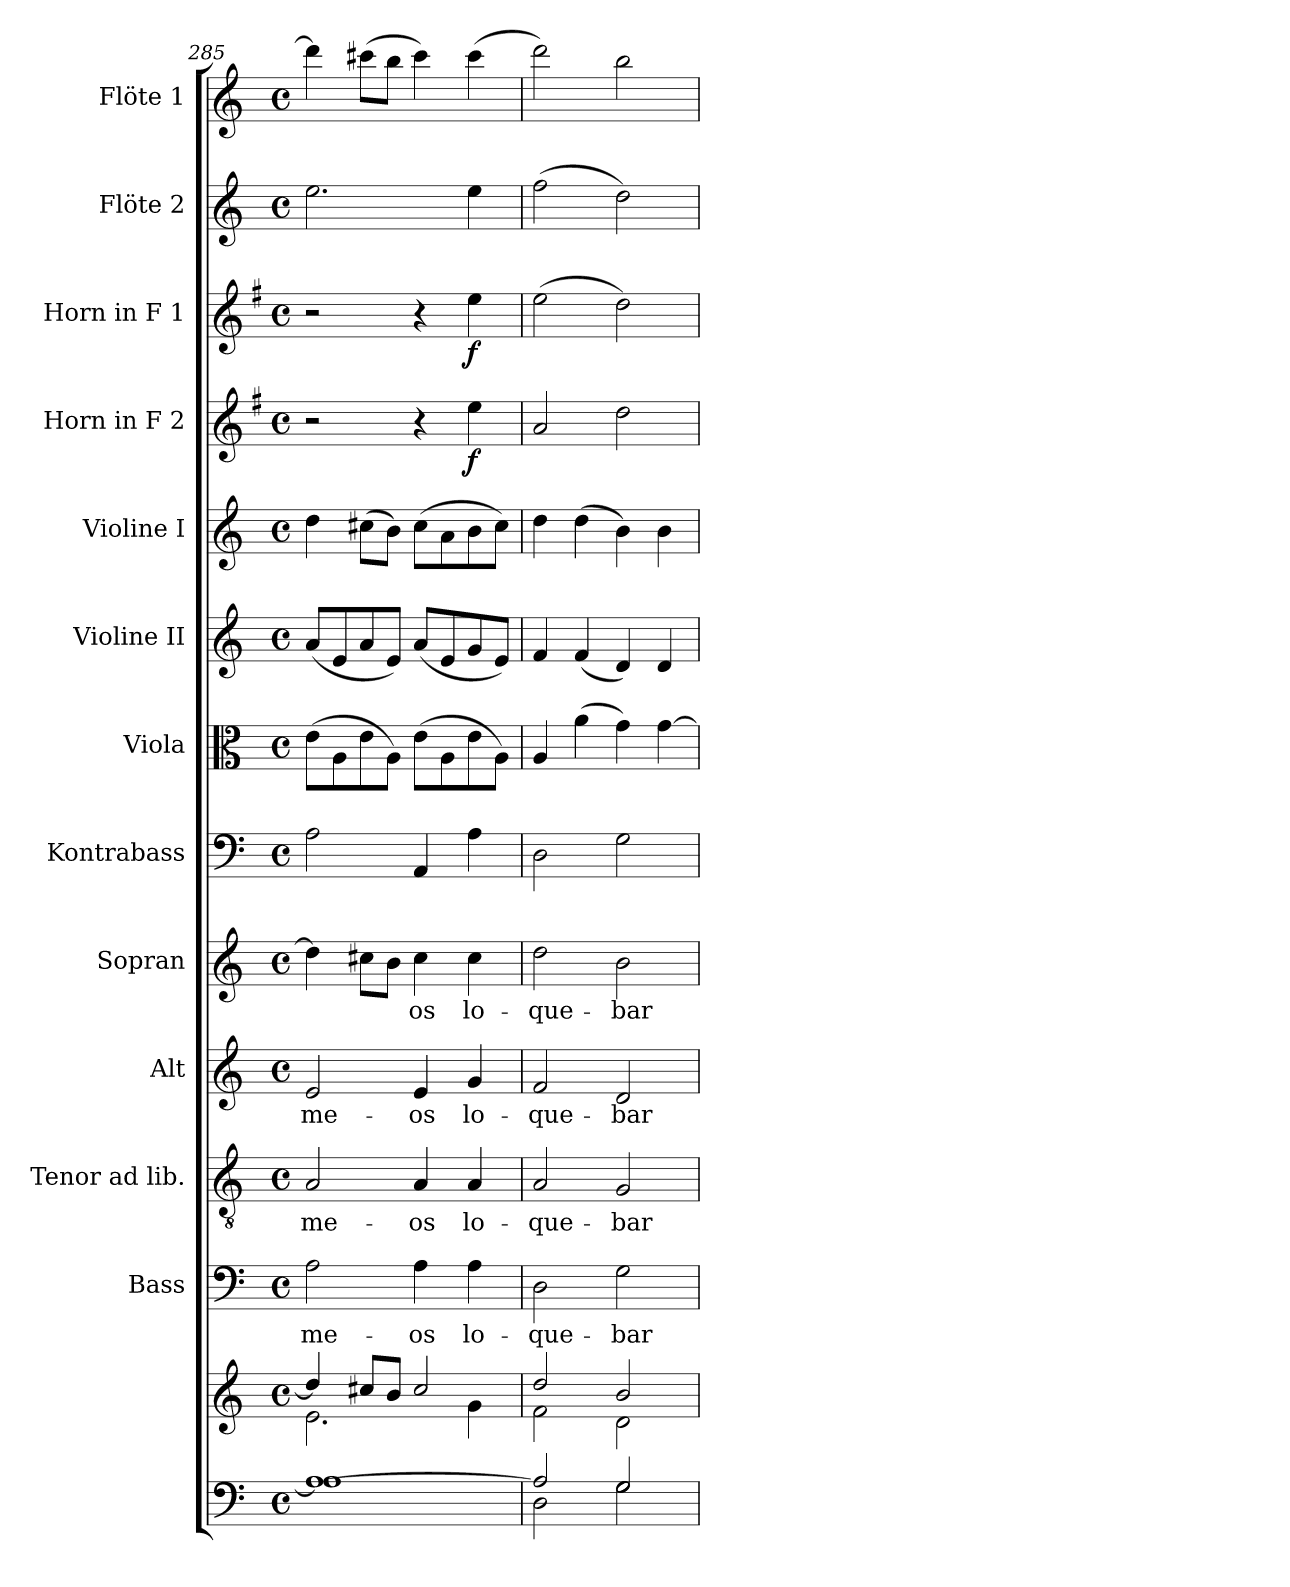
**kern	**kern	**kern	**text	**kern	**text	**kern	**text	**kern	**text	**kern	**kern	**kern	**kern	**kern	**dynam	**kern	**dynam	**kern	**kern
*part13	*part13	*part12	*part12	*part11	*part11	*part10	*part10	*part9	*part9	*part8	*part7	*part6	*part5	*part4	*part4	*part3	*part3	*part2	*part1
*staff14	*staff13	*staff12	*staff12	*staff11	*staff11	*staff10	*staff10	*staff9	*staff9	*staff8	*staff7	*staff6	*staff5	*staff4	*staff4	*staff3	*staff3	*staff2	*staff1
*	*	*I"Bass	*	*I"Tenor ad lib.	*	*I"Alt	*	*I"Sopran	*	*I"Kontrabass	*I"Viola	*I"Violine II	*I"Violine I	*I"Horn in F 2	*	*I"Horn in F 1	*	*I"Flöte 2	*I"Flöte 1
*	*	*I'B.	*	*I'T.	*	*I'A.	*	*I'S.	*	*I'Kb.	*I'Vla.	*I'Vl. II	*I'Vl. I	*	*	*	*	*I'Fl. 2	*I'Fl. 1
*clefF4	*clefG2	*clefF4	*	*clefGv2	*	*clefG2	*	*clefG2	*	*clefF4	*clefC3	*clefG2	*clefG2	*clefG2	*	*clefG2	*	*clefG2	*clefG2
*	*	*	*	*	*	*	*	*	*	*ITrd7c12	*	*	*	*ITrd4c7	*	*ITrd4c7	*	*	*
*k[]	*k[]	*k[]	*	*k[]	*	*k[]	*	*k[]	*	*k[]	*k[]	*k[]	*k[]	*k[]	*	*k[]	*	*k[]	*k[]
*C:	*C:	*C:	*	*C:	*	*C:	*	*C:	*	*C:	*C:	*C:	*C:	*C:	*	*C:	*	*C:	*C:
*M4/4	*M4/4	*M4/4	*	*M4/4	*	*M4/4	*	*M4/4	*	*M4/4	*M4/4	*M4/4	*M4/4	*M4/4	*	*M4/4	*	*M4/4	*M4/4
*met(c)	*met(c)	*met(c)	*	*met(c)	*	*met(c)	*	*met(c)	*	*met(c)	*met(c)	*met(c)	*met(c)	*met(c)	*	*met(c)	*	*met(c)	*met(c)
=285	=285	=285	=285	=285	=285	=285	=285	=285	=285	=285	=285	=285	=285	=285	=285	=285	=285	=285	=285
*^	*^	*	*	*	*	*	*	*	*	*	*	*	*	*	*	*	*	*	*
!	!	!	!	!	!LO:LY:b	!	!LO:LY:b	!	!LO:LY:b	!	!	!	!	!	!	!	!	!	!	!	!
1A_	1A	4dd/]	2.e\	2A\	me-	2A/	me-	2e/	me-	4dd\]	.	2AA\	(>8e\L	(<8a/L	4dd\	2r	.	2r	.	2.ee\	4ddd\]
.	.	.	.	.	.	.	.	.	.	.	.	.	8A\	8e/	.	.	.	.	.	.	.
.	.	8cc#X/L	.	.	.	.	.	.	.	8cc#X\L	.	.	8e\	8a/	(>8cc#X\L	.	.	.	.	.	(>8ccc#X\L
.	.	8b/J	.	.	.	.	.	.	.	8b\J	.	.	8A\J)	8e/J)	8b\J)	.	.	.	.	.	8bb\J
!	!	!	!	!	!LO:LY:b	!	!LO:LY:b	!	!LO:LY:b	!	!LO:LY:b	!	!	!	!	!	!	!	!	!	!
.	.	2cc#/	.	4A\	-os	4A/	-os	4e/	-os	4cc#\	-os	4AAA/	(>8e\L	(<8a/L	(>8cc#\L	4r	.	4r	.	.	4ccc#\)
.	.	.	.	.	.	.	.	.	.	.	.	.	8A\	8e/	8a\	.	.	.	.	.	.
!	!	!	!	!	!LO:LY:b	!	!LO:LY:b	!	!LO:LY:b	!	!LO:LY:b	!	!	!	!	!	!LO:DY:b	!	!LO:DY:b	!	!
.	.	.	4g\	4A\	lo-	4A/	lo-	4g/	lo-	4cc#\	lo-	4AA\	8e\	8g/	8b\	4a\	f	4a\	f	4ee\	(>4ccc#\
.	.	.	.	.	.	.	.	.	.	.	.	.	8A\J)	8e/J)	8cc#\J)	.	.	.	.	.	.
=286	=286	=286	=286	=286	=286	=286	=286	=286	=286	=286	=286	=286	=286	=286	=286	=286	=286	=286	=286	=286	=286
!	!	!	!	!	!LO:LY:b	!	!LO:LY:b	!	!LO:LY:b	!	!LO:LY:b	!	!	!	!	!	!	!	!	!	!
2A/]	2D\	2dd/	2f\	2D\	-que-	2A/	-que-	2f/	-que-	2dd\	-que-	2DD\	4A/	4f/	4dd\	2d/	.	(>2a\	.	(>2ff\	2ddd\)
.	.	.	.	.	.	.	.	.	.	.	.	.	(>4a\	(<4f/	(>4dd\	.	.	.	.	.	.
!	!	!	!	!	!LO:LY:b	!	!LO:LY:b	!	!LO:LY:b	!	!LO:LY:b	!	!	!	!	!	!	!	!	!	!
2G/	2G\	2b/	2d\	2G\	-bar	2G/	-bar	2d/	-bar	2b\	-bar	2GG\	4g\)	4d/)	4b\)	2g\	.	2g\)	.	2dd\)	2bb\
.	.	.	.	.	.	.	.	.	.	.	.	.	[4g\	4d/	4b\	.	.	.	.	.	.
*v	*v	*	*	*	*	*	*	*	*	*	*	*	*	*	*	*	*	*	*	*	*
*	*v	*v	*	*	*	*	*	*	*	*	*	*	*	*	*	*	*	*	*	*
=	=	=	=	=	=	=	=	=	=	=	=	=	=	=	=	=	=	=	=
*-	*-	*-	*-	*-	*-	*-	*-	*-	*-	*-	*-	*-	*-	*-	*-	*-	*-	*-	*-
